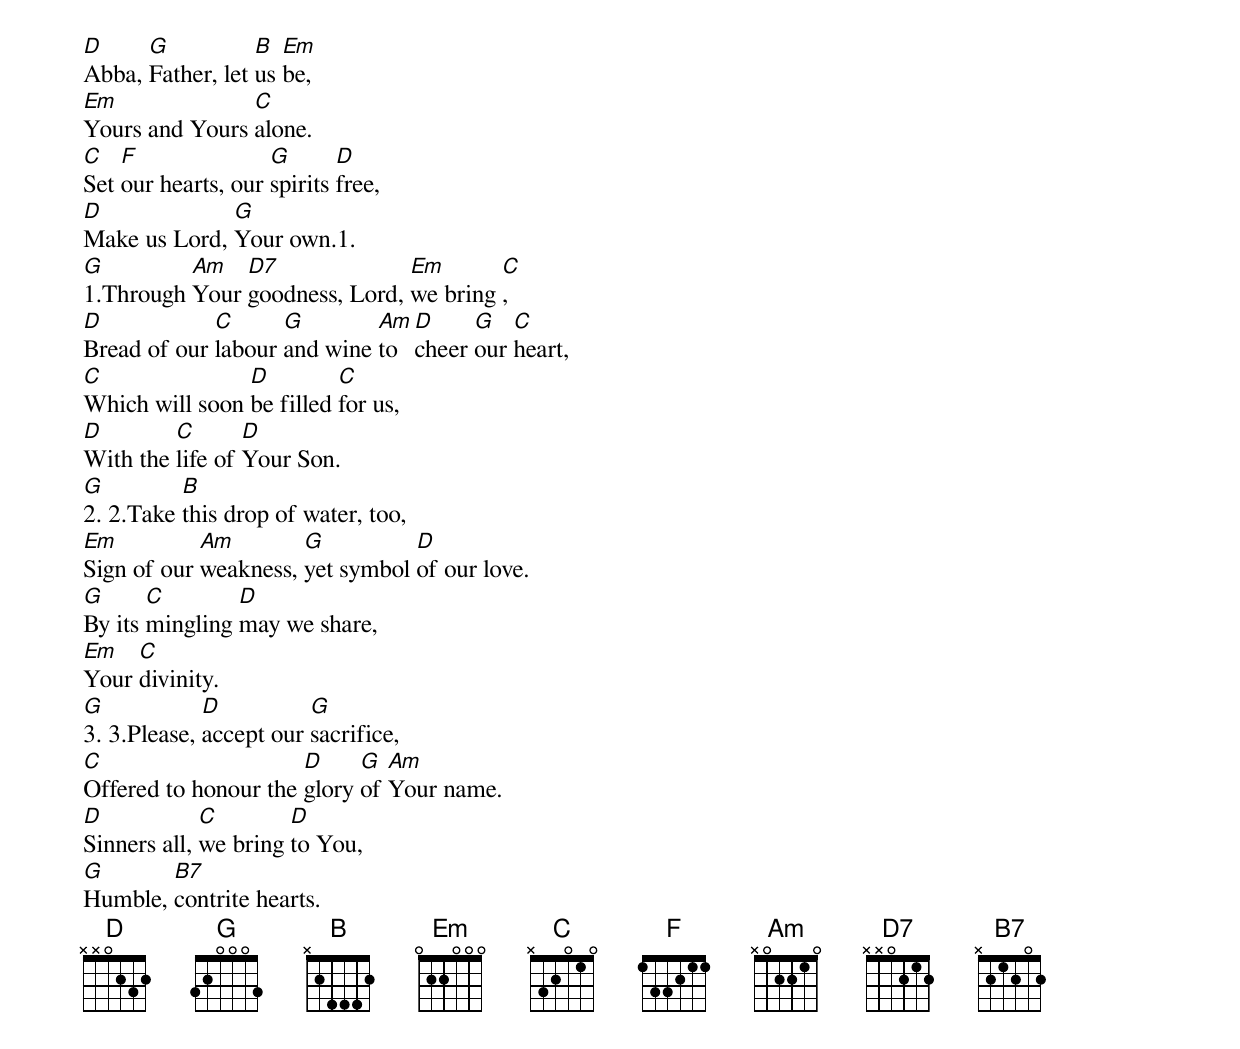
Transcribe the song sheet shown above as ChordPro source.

[D]Abba, [G]Father, let [B]us [Em]be,
[Em]Yours and Yours [C]alone.
[C]Set [F]our hearts, our [G]spirits [D]free,
[D]Make us Lord, [G]Your own.1.
[G]1.Through [Am]Your [D7]goodness, Lord, [Em]we bring [C],
[D]Bread of our [C]labour [G]and wine [Am]to [D]cheer [G]our [C]heart,
[C]Which will soon [D]be filled [C]for us,
[D]With the [C]life of [D]Your Son.
[G]2. 2.Take [B]this drop of water, too,
[Em]Sign of our [Am]weakness, [G]yet symbol [D]of our love.
[G]By its [C]mingling [D]may we share,
[Em]Your [C]divinity.
[G]3. 3.Please, [D]accept our [G]sacrifice,
[C]Offered to honour the [D]glory [G]of [Am]Your name.
[D]Sinners all, [C]we bring [D]to You,
[G]Humble, [B7]contrite hearts.
